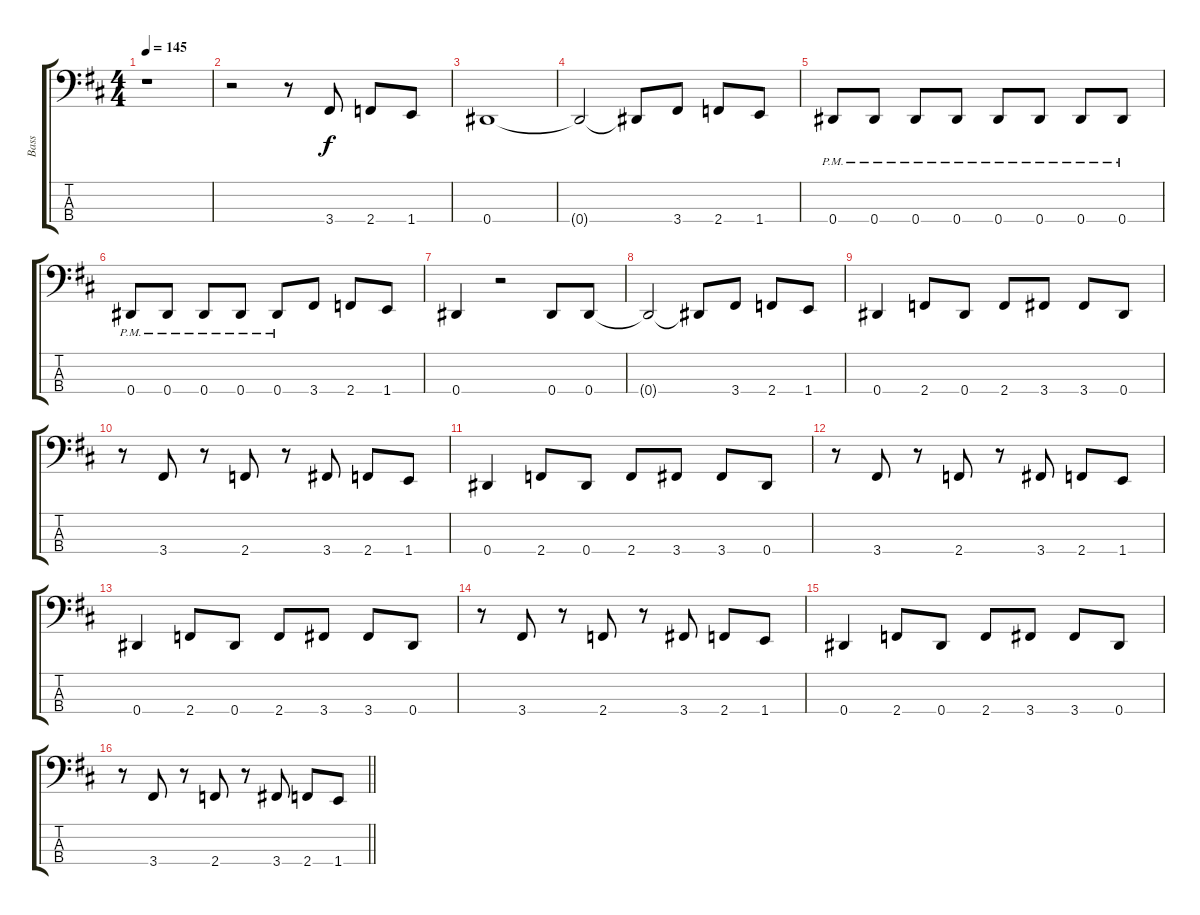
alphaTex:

\track ("Bass" "Bass") {instrument electricbasspick}
\staff {score tabs}
\tuning (Gb2 Db2 Ab1 Eb1) {hide}
\ts (4 4)
\tempo 145
\clef f4
\ks d
r.1{dy f instrument electricbasspick} |
r.2 r.8 3.4.8 2.4.8 1.4.8 |
0.4.1 |
0.4{t}.2 0.4{t}.8 3.4.8 2.4.8 1.4.8 |
0.4{pm}.8 0.4{pm}.8 0.4{pm}.8 0.4{pm}.8 0.4{pm}.8 0.4{pm}.8 0.4{pm}.8 0.4{pm}.8 |
0.4{pm}.8 0.4{pm}.8 0.4{pm}.8 0.4{pm}.8 0.4{pm}.8 3.4.8 2.4.8 1.4.8 |
0.4.4 r.2 0.4.8 0.4.8 |
0.4{t}.2 0.4{t}.8 3.4.8 2.4.8 1.4.8 |
0.4.4 2.4.8 0.4.8 2.4.8 3.4.8 3.4.8 0.4.8 |
r.8 3.4.8 r.8 2.4.8 r.8 3.4.8 2.4.8 1.4.8 |
0.4.4 2.4.8 0.4.8 2.4.8 3.4.8 3.4.8 0.4.8 |
r.8 3.4.8 r.8 2.4.8 r.8 3.4.8 2.4.8 1.4.8 |
0.4.4 2.4.8 0.4.8 2.4.8 3.4.8 3.4.8 0.4.8 |
r.8 3.4.8 r.8 2.4.8 r.8 3.4.8 2.4.8 1.4.8 |
0.4.4 2.4.8 0.4.8 2.4.8 3.4.8 3.4.8 0.4.8 |
\barLineRight lightlight
r.8 3.4.8 r.8 2.4.8 r.8 3.4.8 2.4.8 1.4.8
